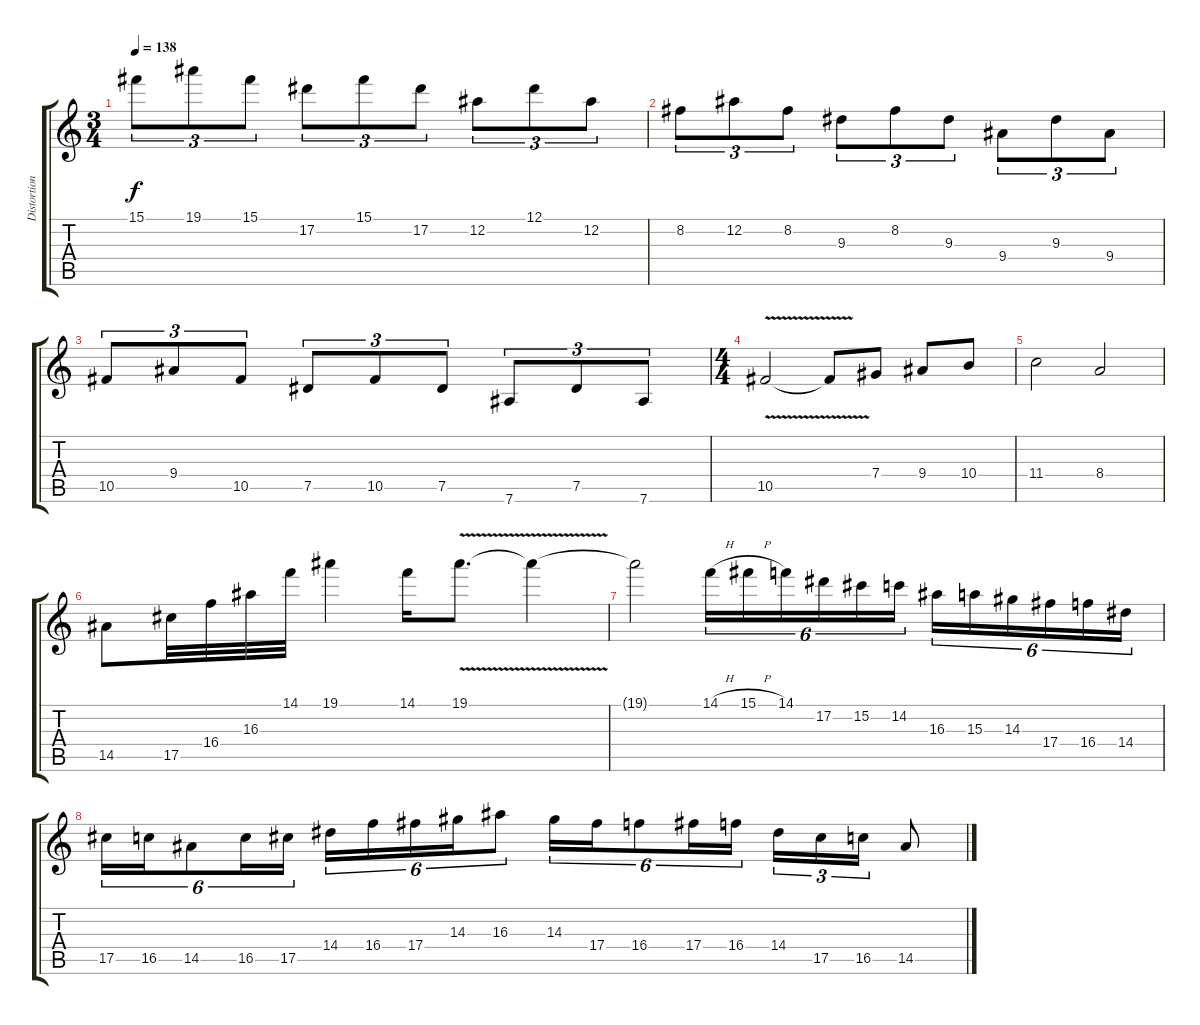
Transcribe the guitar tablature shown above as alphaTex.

\track ("Distortion guitar 1" "Distortion") {instrument distortionguitar}
\staff {score tabs}
\tuning (Eb4 Bb3 Gb3 Db3 Ab2 Eb2) {hide}
\ts (3 4)
\tempo 138
\clef g2
\ks c
15.1.8{tu (3 2) dy f} 19.1.8{tu (3 2)} 15.1.8{tu (3 2)} 17.2.8{tu (3 2)} 15.1.8{tu (3 2)} 17.2.8{tu (3 2)} 12.2.8{tu (3 2)} 12.1.8{tu (3 2)} 12.2.8{tu (3 2)} |
8.2.8{tu (3 2)} 12.2.8{tu (3 2)} 8.2.8{tu (3 2)} 9.3.8{tu (3 2)} 8.2.8{tu (3 2)} 9.3.8{tu (3 2)} 9.4.8{tu (3 2)} 9.3.8{tu (3 2)} 9.4.8{tu (3 2)} |
10.5.8{tu (3 2)} 9.4.8{tu (3 2)} 10.5.8{tu (3 2)} 7.5.8{tu (3 2)} 10.5.8{tu (3 2)} 7.5.8{tu (3 2)} 7.6.8{tu (3 2)} 7.5.8{tu (3 2)} 7.6.8{tu (3 2)} |
\ts (4 4)
10.5{v}.2 10.5{t}.8 7.4.8 9.4.8 10.4.8 |
11.4.2 8.4.2 |
14.5.8 17.5.32 16.4.32 16.3.32 14.1.32 19.1.4 14.1.16 19.1{v}.8{d} 19.1{t}.4 |
19.1{t}.2 14.1{h}.16{tu (6 4)} 15.1{h}.16{tu (6 4)} 14.1.16{tu (6 4)} 17.2.16{tu (6 4)} 15.2.16{tu (6 4)} 14.2.16{tu (6 4)} 16.3.16{tu (6 4)} 15.3.16{tu (6 4)} 14.3.16{tu (6 4)} 17.4.16{tu (6 4)} 16.4.16{tu (6 4)} 14.4.16{tu (6 4)} |
17.5.16{tu (6 4)} 16.5.16{tu (6 4)} 14.5.8{tu (6 4)} 16.5.16{tu (6 4)} 17.5.16{tu (6 4)} 14.4.16{tu (6 4)} 16.4.16{tu (6 4)} 17.4.16{tu (6 4)} 14.3.16{tu (6 4)} 16.3.8{tu (6 4)} 14.3.16{tu (6 4)} 17.4.16{tu (6 4)} 16.4.8{tu (6 4)} 17.4.16{tu (6 4)} 16.4.16{tu (6 4)} 14.4.16{tu (3 2)} 17.5.16{tu (3 2)} 16.5.16{tu (3 2)} 14.5.8
